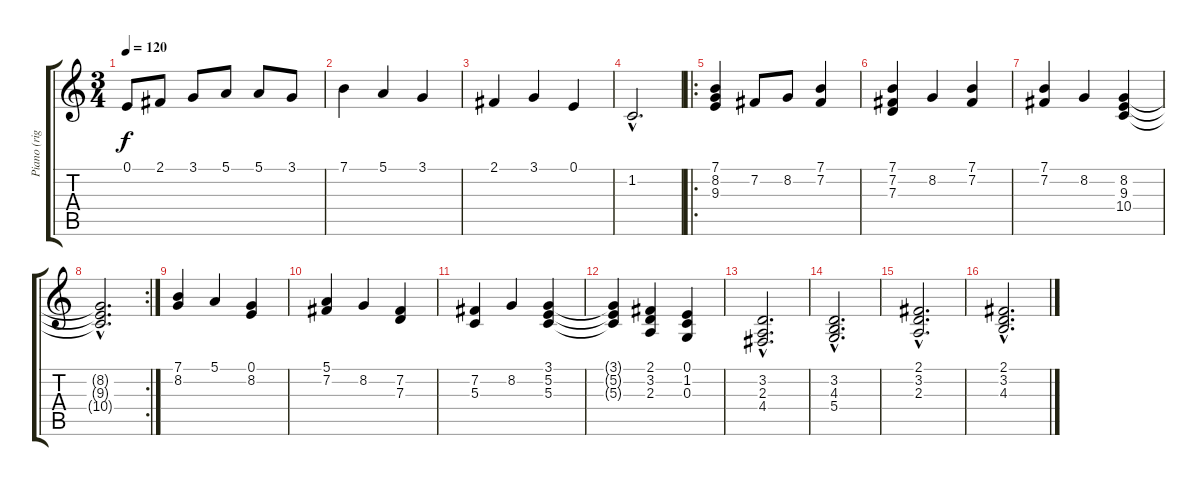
\track ("Piano (right hand)" "Piano (rig") {instrument acousticgrandpiano}
\staff {score tabs}
\tuning (E4 B3 G3 D3 A2 E2) {hide}
\ts (3 4)
\tempo 120
\clef g2
\ks c
0.1.8{dy f} 2.1.8 3.1.8 5.1.8 5.1.8 3.1.8 |
7.1.4 5.1.4 3.1.4 |
2.1.4 3.1.4 0.1.4 |
1.2{hac}.2{d} |
\ro
(7.1 8.2 9.3).4 7.2.8 8.2.8 (7.1 7.2).4 |
(7.1 7.2 7.3).4 8.2.4 (7.1 7.2).4 |
(7.1 7.2).4 8.2.4 (8.2 9.3 10.4).4 |
\rc 2
(8.2{hac t} 9.3{hac t} 10.4{hac t}).2{d} |
(7.1 8.2).4 5.1.4 (0.1 8.2).4 |
(5.1 7.2).4 8.2.4 (7.2 7.3).4 |
(7.2 5.3).4 8.2.4 (3.1 5.2 5.3).4 |
(3.1{t} 5.2{t} 5.3{t}).4 (2.1 3.2 2.3).4 (0.1 1.2 0.3).4 |
(3.2{hac} 2.3{hac} 4.4{hac}).2{d} |
(3.2{hac} 4.3{hac} 5.4{hac}).2{d} |
(2.1{hac} 3.2{hac} 2.3{hac}).2{d} |
(2.1{hac} 3.2{hac} 4.3{hac}).2{d}
